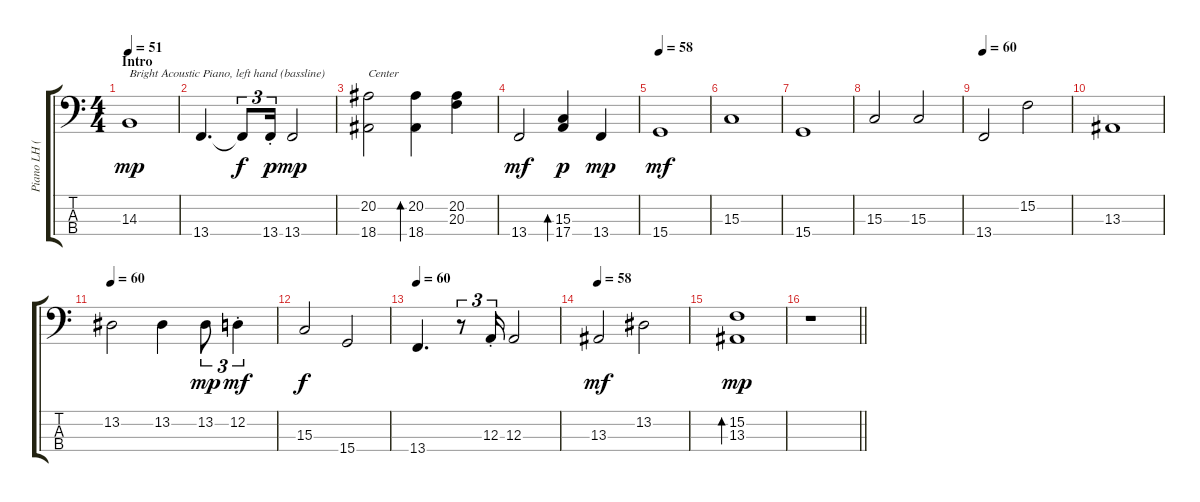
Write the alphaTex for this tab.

\track ("Piano LH (Wright)" "Piano LH (") {instrument brightacousticpiano}
\staff {score tabs}
\tuning (G2 D2 A1 E1) {hide}
\ts (4 4)
\section ("" "Intro")
\tempo 51
\tempo 57
\tempo 51
\clef f4
\ks c
14.3.1{txt "Bright Acoustic Piano, left hand (bassline)" dy mp volume 9 balance 8 instrument brightacousticpiano} |
13.4.4{d volume 11} 13.4{t}.8{tu (3 2) dy f} 13.4{st}.16{tu (3 2) dy p} 13.4.2{dy mp} |
(20.2 18.4).2{txt "Center"} (20.2 18.4).4{bd 120} (20.2 20.3).4 |
13.4.2{dy mf} (15.3 17.4).4{bd 60 dy p} 13.4.4{dy mp} |
\tempo 58
15.4.1{dy mf} |
15.3.1 |
15.4.1 |
15.3.2 15.3.2 |
\tempo 60
13.4.2 15.2.2 |
13.3.1 |
\tempo 60
13.2.2 13.2.4 13.2.8{tu (3 2) dy mp} 12.2{st}.4{tu (3 2) dy mf} |
15.3.2{dy f} 15.4.2 |
\tempo 60
13.4.4{d volume 13} r.8{tu (3 2)} 12.3{st}.16{tu (3 2)} 12.3.2 |
\tempo 58
13.3.2{dy mf} 13.2.2 |
(15.2 13.3).1{bd 60 dy mp} |
\barLineRight lightlight
r.1
